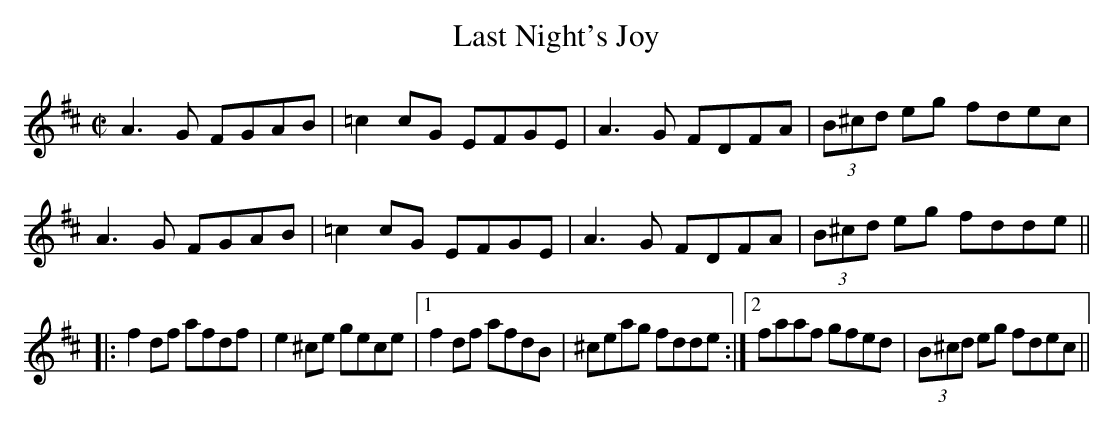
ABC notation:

X:1
T:Last Night's Joy
M:C|
K:D
A3G FGAB|=c2cG EFGE|A3G FDFA|(3B^cd eg fdec|
A3G FGAB|=c2cG EFGE|A3G FDFA|(3B^cd eg fdde||
|:f2df afdf|e2^ce gece|1 f2df afdB|^ceag fdde:|2 faaf gfed|(3B^cd eg fdec||
